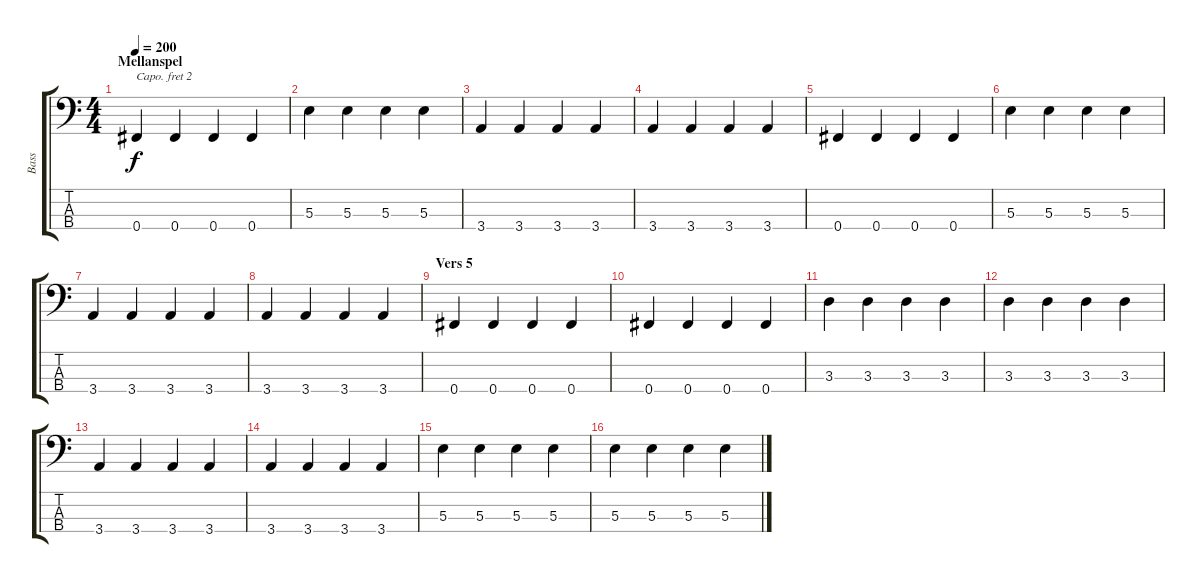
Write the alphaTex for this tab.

\track ("Bass" "Bass") {instrument electricbasspick}
\staff {score tabs}
\capo 2
\tuning (G2 D2 A1 E1) {hide}
\ts (4 4)
\section ("" "Mellanspel")
\tempo 200
\clef f4
\ks c
0.4.4{dy f} 0.4.4 0.4.4 0.4.4 |
5.3.4 5.3.4 5.3.4 5.3.4 |
3.4.4 3.4.4 3.4.4 3.4.4 |
3.4.4 3.4.4 3.4.4 3.4.4 |
0.4.4 0.4.4 0.4.4 0.4.4 |
5.3.4 5.3.4 5.3.4 5.3.4 |
3.4.4 3.4.4 3.4.4 3.4.4 |
3.4.4 3.4.4 3.4.4 3.4.4 |
\section ("" "Vers 5")
0.4.4 0.4.4 0.4.4 0.4.4 |
0.4.4 0.4.4 0.4.4 0.4.4 |
3.3.4 3.3.4 3.3.4 3.3.4 |
3.3.4 3.3.4 3.3.4 3.3.4 |
3.4.4 3.4.4 3.4.4 3.4.4 |
3.4.4 3.4.4 3.4.4 3.4.4 |
5.3.4 5.3.4 5.3.4 5.3.4 |
5.3.4 5.3.4 5.3.4 5.3.4
